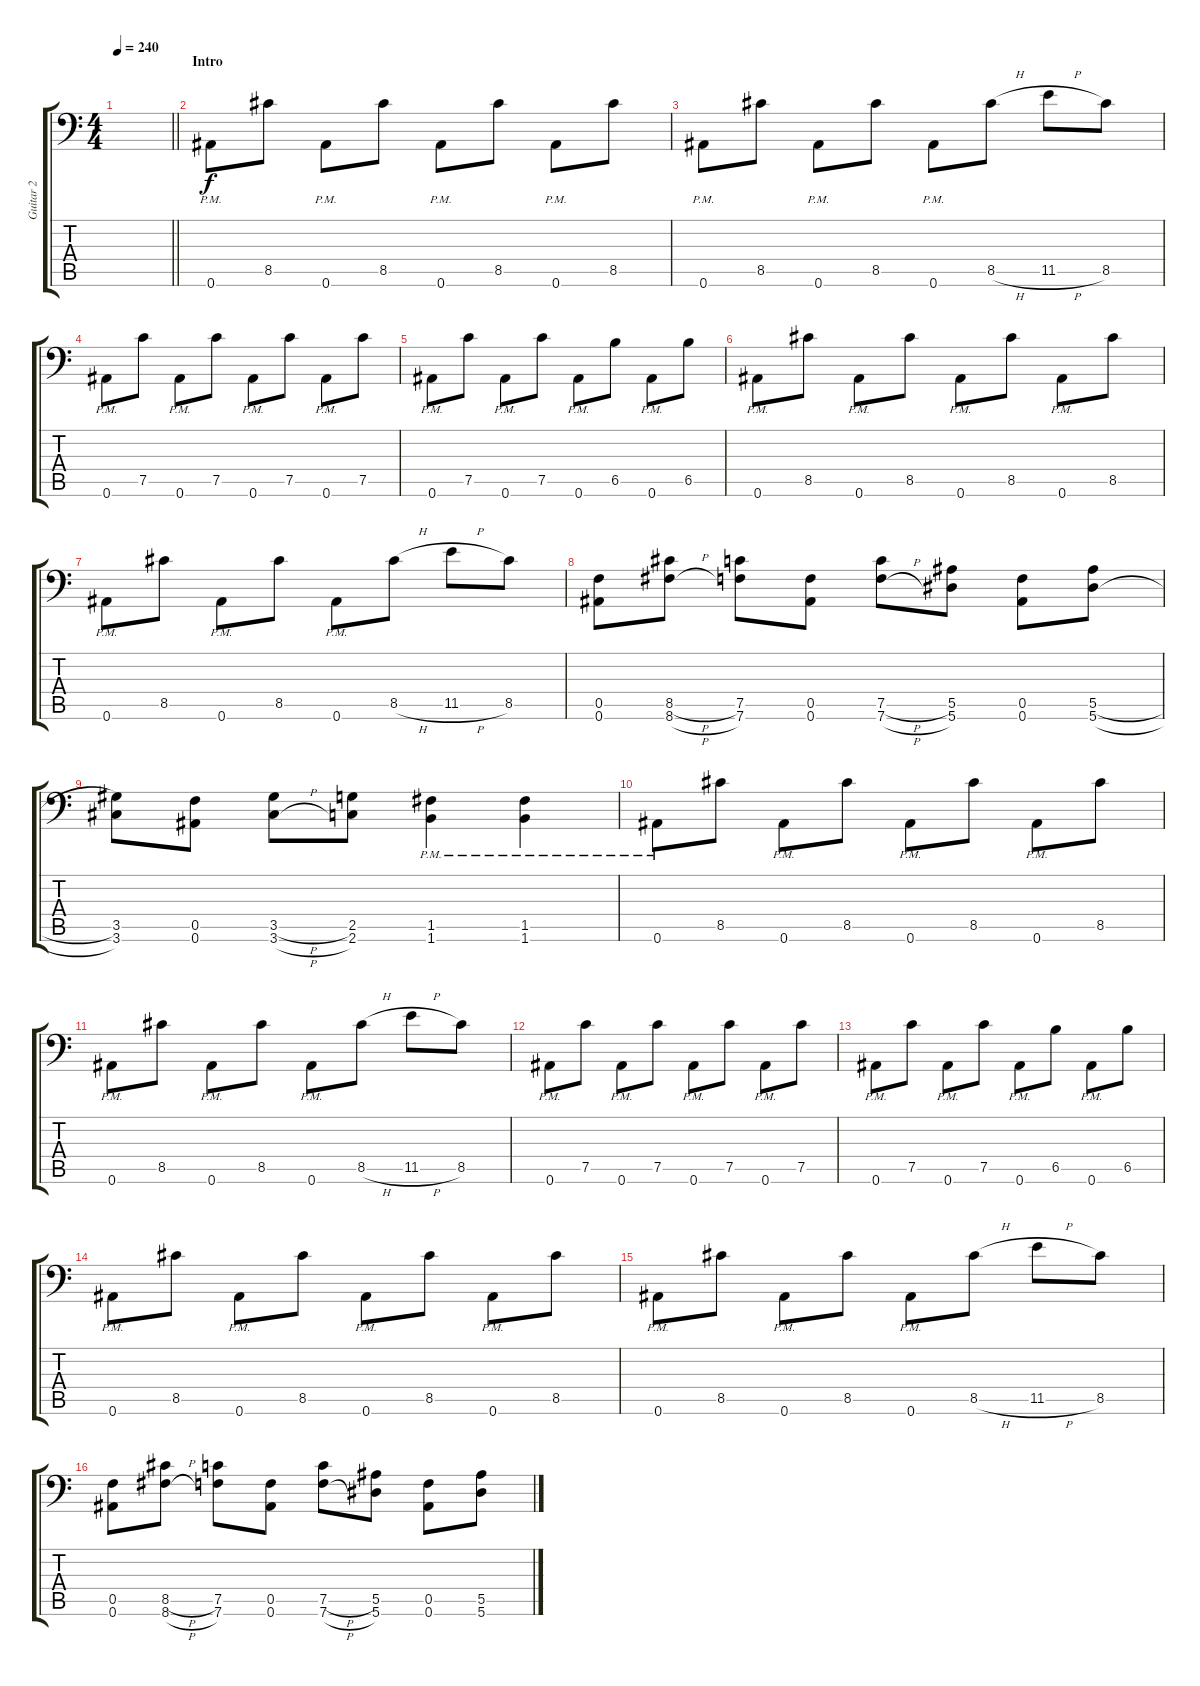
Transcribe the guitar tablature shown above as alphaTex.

\track ("Guitar 2" "Guitar 2") {instrument distortionguitar}
\staff {score tabs}
\tuning (C4 G3 Eb3 Bb2 F2 Bb1) {hide}
\ts (4 4)
\tempo 240
\clef f4
\barLineRight lightlight
\ks c
|
\section ("" "Intro")
0.6{pm}.8 8.5.8 0.6{pm}.8 8.5.8 0.6{pm}.8 8.5.8 0.6{pm}.8 8.5.8 |
0.6{pm}.8 8.5.8 0.6{pm}.8 8.5.8 0.6{pm}.8 8.5{h}.8 11.5{h}.8 8.5.8 |
0.6{pm}.8 7.5.8 0.6{pm}.8 7.5.8 0.6{pm}.8 7.5.8 0.6{pm}.8 7.5.8 |
0.6{pm}.8 7.5.8 0.6{pm}.8 7.5.8 0.6{pm}.8 6.5.8 0.6{pm}.8 6.5.8 |
0.6{pm}.8 8.5.8 0.6{pm}.8 8.5.8 0.6{pm}.8 8.5.8 0.6{pm}.8 8.5.8 |
0.6{pm}.8 8.5.8 0.6{pm}.8 8.5.8 0.6{pm}.8 8.5{h}.8 11.5{h}.8 8.5.8 |
(0.5 0.6).8 (8.5{h} 8.6{h}).8 (7.5 7.6).8 (0.5 0.6).8 (7.5{h} 7.6{h}).8 (5.5 5.6).8 (0.5 0.6).8 (5.5{h} 5.6{h}).8 |
(3.5 3.6).8 (0.5 0.6).8 (3.5{h} 3.6{h}).8 (2.5 2.6).8 (1.5{pm} 1.6{pm}).4 (1.5{pm} 1.6{pm}).4 |
0.6{pm}.8 8.5.8 0.6{pm}.8 8.5.8 0.6{pm}.8 8.5.8 0.6{pm}.8 8.5.8 |
0.6{pm}.8 8.5.8 0.6{pm}.8 8.5.8 0.6{pm}.8 8.5{h}.8 11.5{h}.8 8.5.8 |
0.6{pm}.8 7.5.8 0.6{pm}.8 7.5.8 0.6{pm}.8 7.5.8 0.6{pm}.8 7.5.8 |
0.6{pm}.8 7.5.8 0.6{pm}.8 7.5.8 0.6{pm}.8 6.5.8 0.6{pm}.8 6.5.8 |
0.6{pm}.8 8.5.8 0.6{pm}.8 8.5.8 0.6{pm}.8 8.5.8 0.6{pm}.8 8.5.8 |
0.6{pm}.8 8.5.8 0.6{pm}.8 8.5.8 0.6{pm}.8 8.5{h}.8 11.5{h}.8 8.5.8 |
(0.5 0.6).8 (8.5{h} 8.6{h}).8 (7.5 7.6).8 (0.5 0.6).8 (7.5{h} 7.6{h}).8 (5.5 5.6).8 (0.5 0.6).8 (5.5{h} 5.6{h}).8
